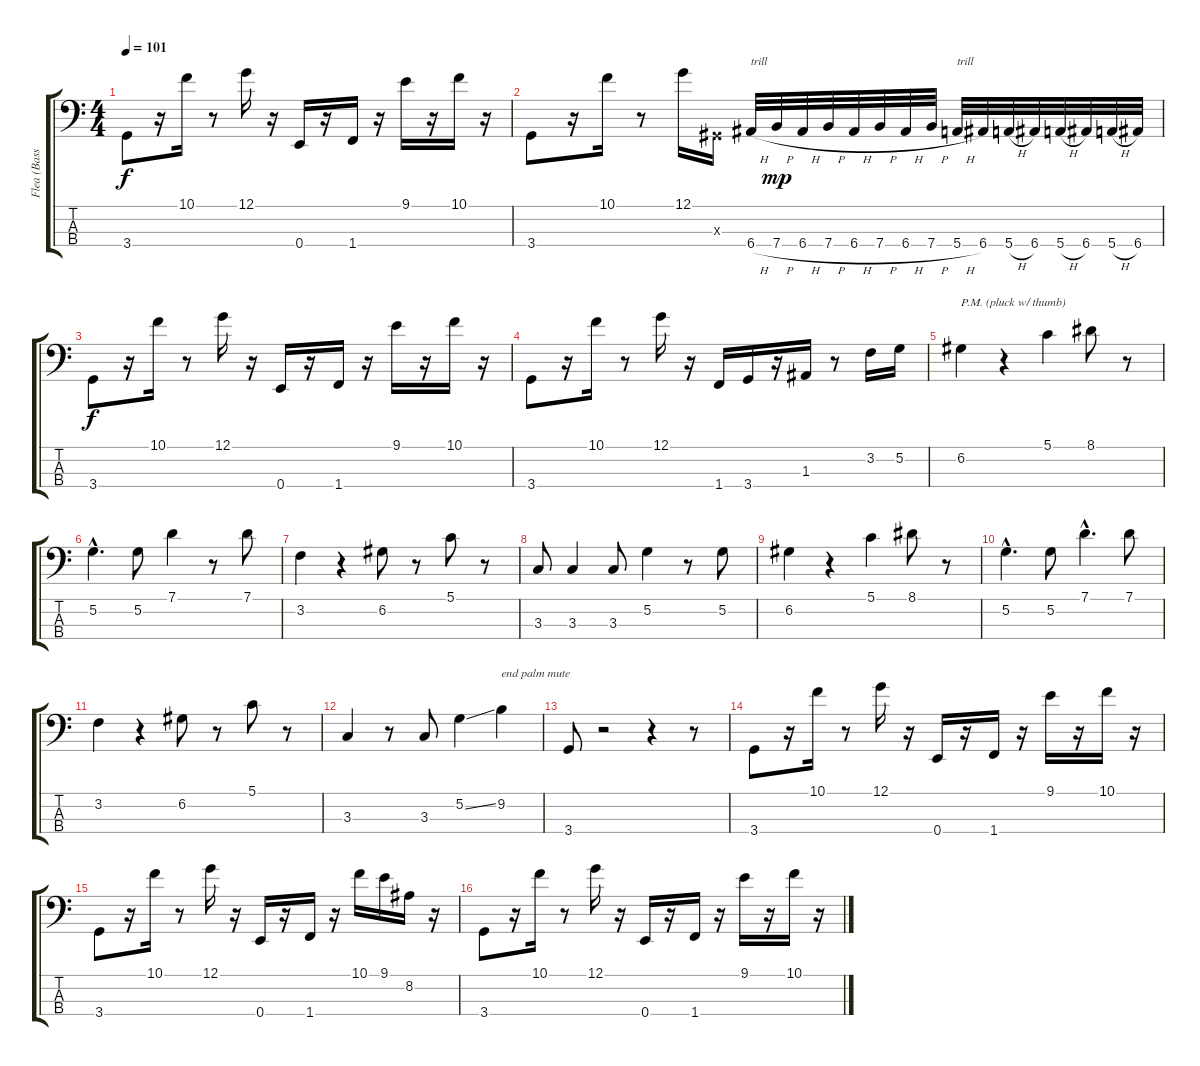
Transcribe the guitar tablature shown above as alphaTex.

\track ("Flea (Bass)" "Flea (Bass") {instrument slapbass1}
\staff {score tabs}
\tuning (G2 D2 A1 E1) {hide}
\ts (4 4)
\tempo 101
\clef f4
\ks c
3.4.8{dy f} r.16 10.1.16 r.8 12.1.16 r.16 0.4.16 r.16 1.4.16 r.16 9.1.16 r.16 10.1.16 r.16 |
3.4.8 r.16 10.1.16 r.8 12.1.16 -1.3{x}.16 6.4{h}.32{txt "trill"} 7.4{h}.32{dy mp} 6.4{h}.32 7.4{h}.32 6.4{h}.32 7.4{h}.32 6.4{h}.32 7.4{h}.32 5.4{h}.32{txt "trill"} 6.4.32 5.4{h}.32 6.4.32 5.4{h}.32 6.4.32 5.4{h}.32 6.4.32 |
3.4.8{dy f} r.16 10.1.16 r.8 12.1.16 r.16 0.4.16 r.16 1.4.16 r.16 9.1.16 r.16 10.1.16 r.16 |
3.4.8 r.16 10.1.16 r.8 12.1.16 r.16 1.4.16 3.4.16 r.16 1.3.16 r.8 3.2.16 5.2.16 |
6.2.4{txt "P.M. (pluck w/ thumb)"} r.4 5.1.4 8.1.8 r.8 |
5.2{hac}.4{d} 5.2.8 7.1.4 r.8 7.1.8 |
3.2.4 r.4 6.2.8 r.8 5.1.8 r.8 |
3.3.8 3.3.4 3.3.8 5.2.4 r.8 5.2.8 |
6.2.4 r.4 5.1.4 8.1.8 r.8 |
5.2{hac}.4{d} 5.2.8 7.1{hac}.4{d} 7.1.8 |
3.2.4 r.4 6.2.8 r.8 5.1.8 r.8 |
3.3.4 r.8 3.3.8 5.2{ss}.4 9.2.4{txt "end palm mute"} |
3.4.8 r.2 r.4 r.8 |
3.4.8 r.16 10.1.16 r.8 12.1.16 r.16 0.4.16 r.16 1.4.16 r.16 9.1.16 r.16 10.1.16 r.16 |
3.4.8 r.16 10.1.16 r.8 12.1.16 r.16 0.4.16 r.16 1.4.16 r.16 10.1.16 9.1.16 8.2.16 r.16 |
3.4.8 r.16 10.1.16 r.8 12.1.16 r.16 0.4.16 r.16 1.4.16 r.16 9.1.16 r.16 10.1.16 r.16
